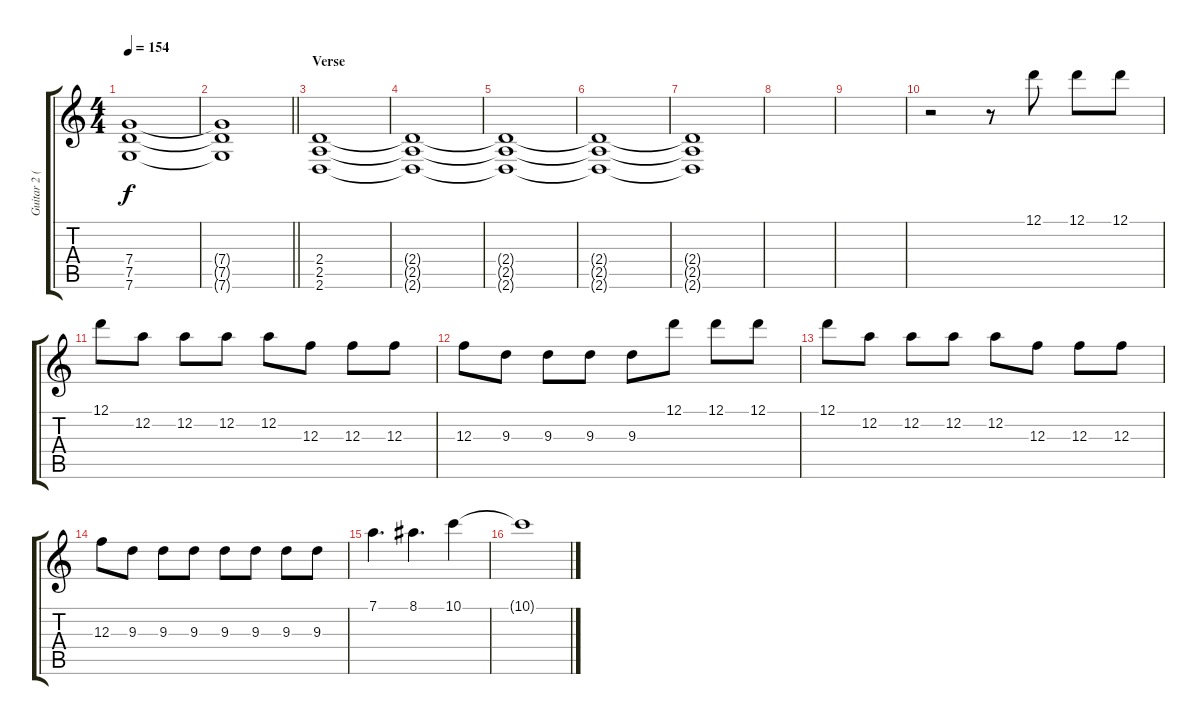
\track ("Guitar 2 (Travis Miguel)" "Guitar 2 (") {instrument distortionguitar}
\staff {score tabs}
\tuning (D4 A3 F3 C3 G2 C2) {hide}
\ts (4 4)
\tempo 154
\clef g2
\ks c
(7.4 7.5 7.6).1{dy f} |
\barLineRight lightlight
(7.4{t} 7.5{t} 7.6{t}).1 |
\section ("" "Verse")
(2.4 2.5 2.6).1{volume 0} |
(2.4{t} 2.5{t} 2.6{t}).1 |
(2.4{t} 2.5{t} 2.6{t}).1 |
(2.4{t} 2.5{t} 2.6{t}).1 |
(2.4{t} 2.5{t} 2.6{t}).1 |
|
|
r.2 r.8 12.1.8{volume 8} 12.1.8 12.1.8 |
12.1.8 12.2.8 12.2.8 12.2.8 12.2.8 12.3.8 12.3.8 12.3.8 |
12.3.8 9.3.8 9.3.8 9.3.8 9.3.8 12.1.8 12.1.8 12.1.8 |
12.1.8 12.2.8 12.2.8 12.2.8 12.2.8 12.3.8 12.3.8 12.3.8 |
12.3.8 9.3.8 9.3.8 9.3.8 9.3.8 9.3.8 9.3.8 9.3.8 |
7.1.4{d} 8.1.4{d} 10.1.4 |
10.1{t}.1
